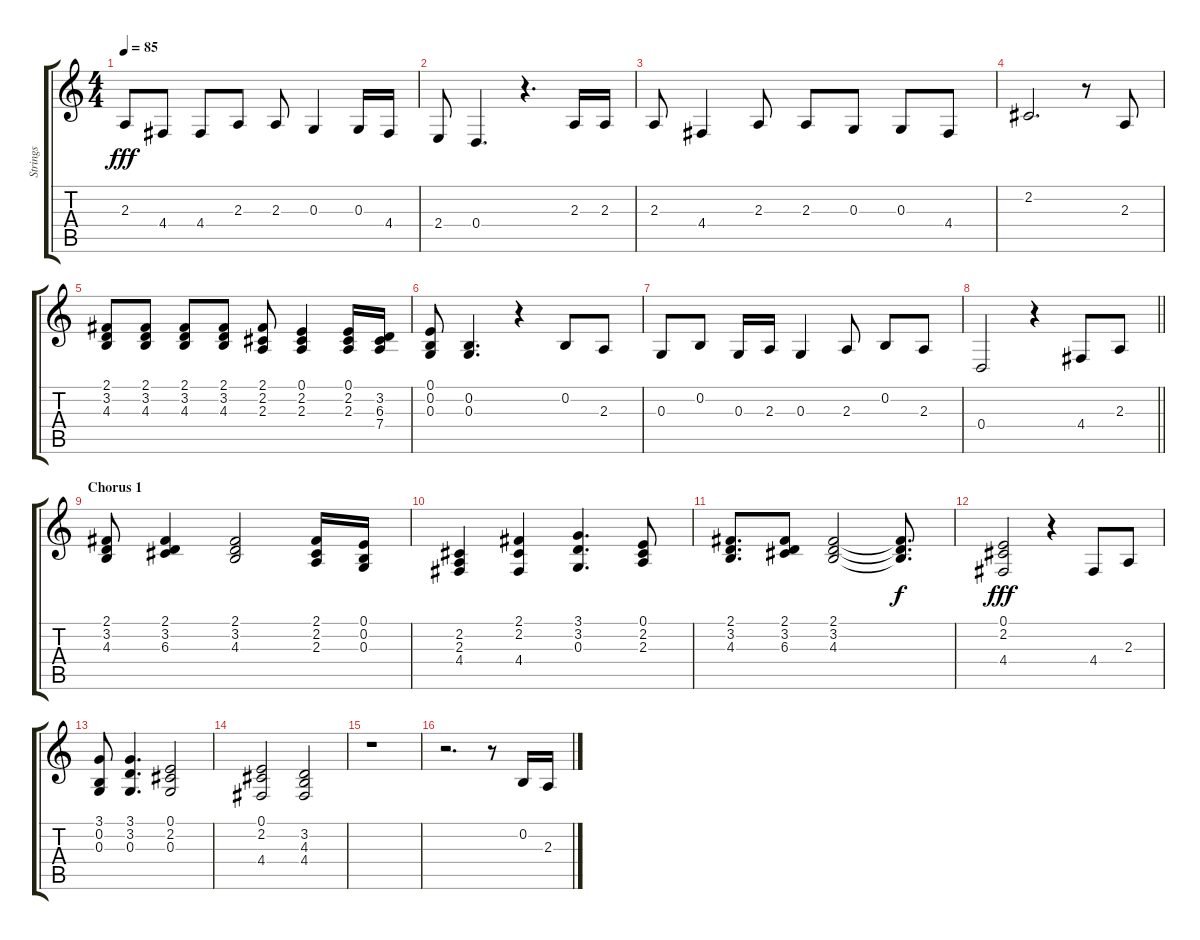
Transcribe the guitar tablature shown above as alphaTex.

\track ("Strings" "Strings") {instrument stringensemble1}
\staff {score tabs}
\tuning (E4 B3 G3 D3 A2 E2) {hide}
\ts (4 4)
\tempo 85
\clef g2
\ks c
2.3.8{dy fff} 4.4.8 4.4.8 2.3.8 2.3.8 0.3.4 0.3.16 4.4.16 |
2.4.8 0.4.4{d} r.4{d} 2.3.16 2.3.16 |
2.3.8 4.4.4 2.3.8 2.3.8 0.3.8 0.3.8 4.4.8 |
2.2.2{d} r.8 2.3.8 |
(2.1 3.2 4.3).8 (2.1 3.2 4.3).8 (2.1 3.2 4.3).8 (2.1 3.2 4.3).8 (2.1 2.2 2.3).8 (0.1 2.2 2.3).4 (0.1 2.2 2.3).16 (3.2 6.3 7.4).16 |
(0.1 0.2 0.3).8 (0.2 0.3).4{d} r.4 0.2.8 2.3.8 |
0.3.8 0.2.8 0.3.16 2.3.16 0.3.4 2.3.8 0.2.8 2.3.8 |
\barLineRight lightlight
0.4.2 r.4 4.4.8 2.3.8 |
\section ("" "Chorus 1")
(2.1 3.2 4.3).8 (2.1 3.2 6.3).4 (2.1 3.2 4.3).2 (2.1 2.2 2.3).16 (0.1 0.2 0.3).16 |
(2.2 2.3 4.4).4 (2.1 2.2 4.4).4 (3.1 3.2 0.3).4{d} (0.1 2.2 2.3).8 |
(2.1 3.2 4.3).8{d} (2.1 3.2 6.3).8 (2.1 3.2 4.3).2 (2.1{t} 3.2{t} 4.3{t}).8{d dy f} |
(0.1 2.2 4.4).2{dy fff} r.4 4.4.8 2.3.8 |
(3.1 0.2 0.3).8 (3.1 3.2 0.3).4{d} (0.1 2.2 0.3).2 |
(0.1 2.2 4.4).2 (3.2 4.3 4.4).2 |
r.1 |
r.2{d} r.8 0.2.16 2.3.16
